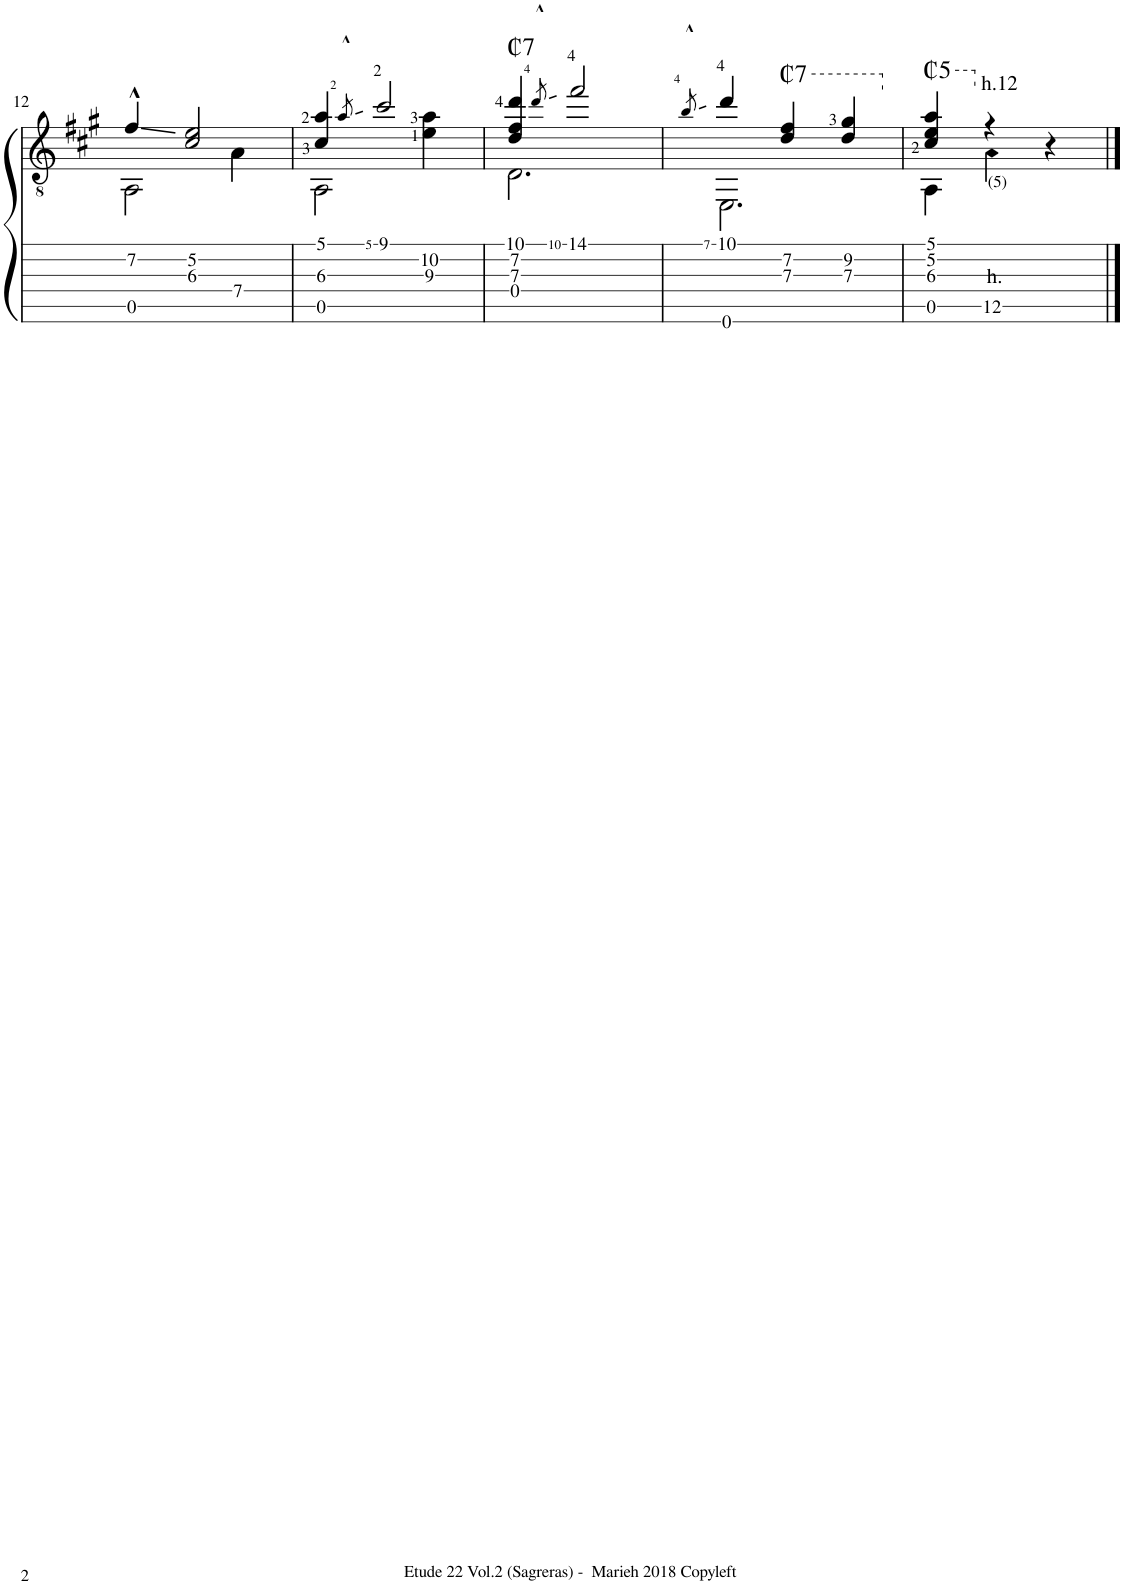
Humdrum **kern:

**kern	**kern
*part2	*part1
*staff2	*staff1
*I"Guitare classique [Tablature]	*I"Guitare classique
!!LO:PB:g=z
*	*clefGv2
*k[f#c#g#]	*k[f#c#g#]
*M3/4	*M3/4
=12	=12
*^	*^
4f#	2AA	4f#^^/	2AA\
2c# 2e	.	2c#/ 2e/	.
.	4A	.	4A\
=13	=13	=13	=13
4c# 4a	2AA	4c#/ 4a/	2AA\
qa	.	8qa^^/	.
2cc#	.	2cc#/	.
.	4e 4a	.	4e\ 4a\
=14	=14	=14	=14
!	!	!LO:TX:a:t=₵7	!
4d 4f# 4dd	2.D	4d/ 4f#/ 4dd/	2.D\
qdd	.	8qdd^^/	.
2ff#	.	2ff#/	.
=15	=15	=15	=15
qb	.	8qb^^/	.
4dd	2.EE	4dd/	2.EE\
!	!	!LO:TX:a:t=₵7	!
4d 4f#	.	4d/ 4f#/	.
4d 4g#	.	4d/ 4g#/	.
=16	=16	=16	=16
!	!	!LO:TX:a:t=₵5	!
4c# 4e 4a	4AA	4c#/ 4e/ 4a/	4AA\
!	!	!LO:TX:a:t=h.12	!
!LO:TX:a:t=h.	!	!	!
4r	4A	4r	4A\
4r	4ryy	4r	4ryy
*v	*v	*	*
*	*v	*v
==	==
*-	*-
